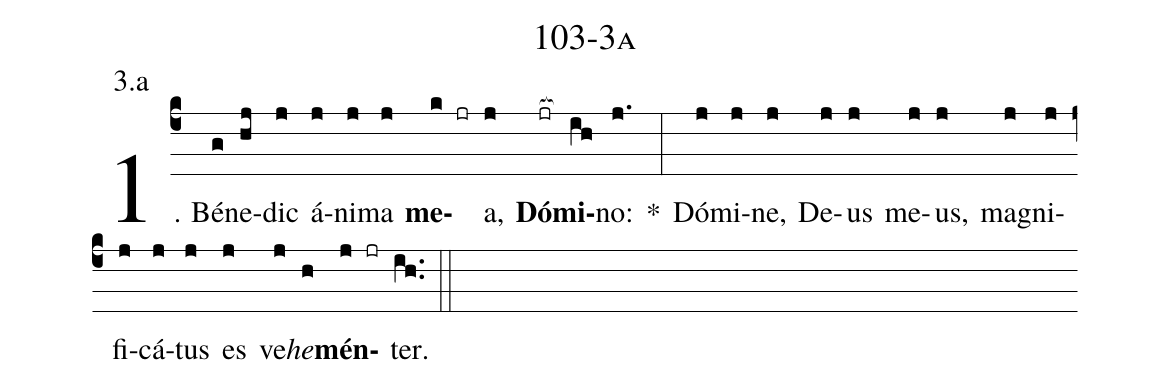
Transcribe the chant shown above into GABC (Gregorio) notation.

name: 103-3a;
annotation: 3.a;
%%
(c4)1. Bé(g)ne(hj)dic(j) á(j)ni(j)ma(j) <b>me</b>(k jr)a,(j) <b>Dó</b>(jr[ocb:1{])<b>mi</b>(ih[ocb:0}])no:(j.) *(:) Dó(j)mi(j)ne,(j) De(j)us(j) me(j)us,(j) ma(j)gni(j)fi(j)cá(j)tus(j) es(j) ve(j)<i>he</i>(h)<b>mén</b>(j jr)ter.(ih..) (::)
